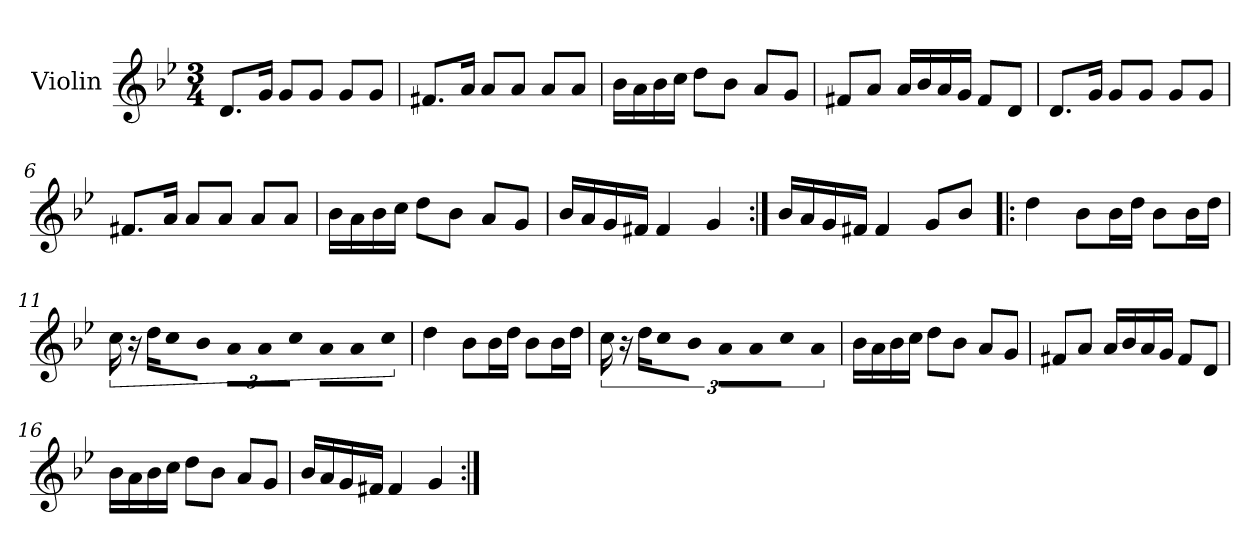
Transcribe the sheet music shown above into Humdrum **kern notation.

**kern
*part1
*staff1
*I"Violin
*I'Vln.
*clefG2
*k[b-e-]
*M3/4
=1
8.d/L
16g/Jk
8g/L
8g/J
8g/L
8g/J
=2
8.f#X/L
16a/Jk
8a/L
8a/J
8a/L
8a/J
=3
16b-\LL
16a\
16b-\
16cc\JJ
8dd\L
8b-\J
8a/L
8g/J
=4
8f#X/L
8a/J
16a/LL
16b-/
16a/
16g/JJ
8f#/L
8d/J
!!LO:LB:g=z
=5
8.d/L
16g/Jk
8g/L
8g/J
8g/L
8g/J
=6
8.f#X/L
16a/Jk
8a/L
8a/J
8a/L
8a/J
=7
16b-\LL
16a\
16b-\
16cc\JJ
8dd\L
8b-\J
8a/L
8g/J
=8
16b-/LL
16a/
16g/
16f#X/JJ
4f#/
4g/
=9:|!
16b-/LL
16a/
16g/
16f#X/JJ
4f#/
8g/L
8b-/J
!!LO:LB:g=z
=10!|:
4dd\
8b-\L
16b-\L
16dd\JJ
8b-\L
16b-\L
16dd\JJ
=11
24cc\
24r
24dd\LL
16cc\
16b-\JJ
8a\L
16a\L
16cc\JJ
8a\L
16a\L
16cc\JJ
=12
4dd\
8b-\L
16b-\L
16dd\JJ
8b-\L
16b-\L
16dd\JJ
=13
24cc\
24r
24dd\LL
16cc\
16b-\JJ
8a\L
16a\L
16cc\JJ
4a/
!!LO:LB:g=z
=14
16b-\LL
16a\
16b-\
16cc\JJ
8dd\L
8b-\J
8a/L
8g/J
=15
8f#X/L
8a/J
16a/LL
16b-/
16a/
16g/JJ
8f#/L
8d/J
=16
16b-\LL
16a\
16b-\
16cc\JJ
8dd\L
8b-\J
8a/L
8g/J
=17
16b-/LL
16a/
16g/
16f#X/JJ
4f#/
4g/
=:|!
*-
